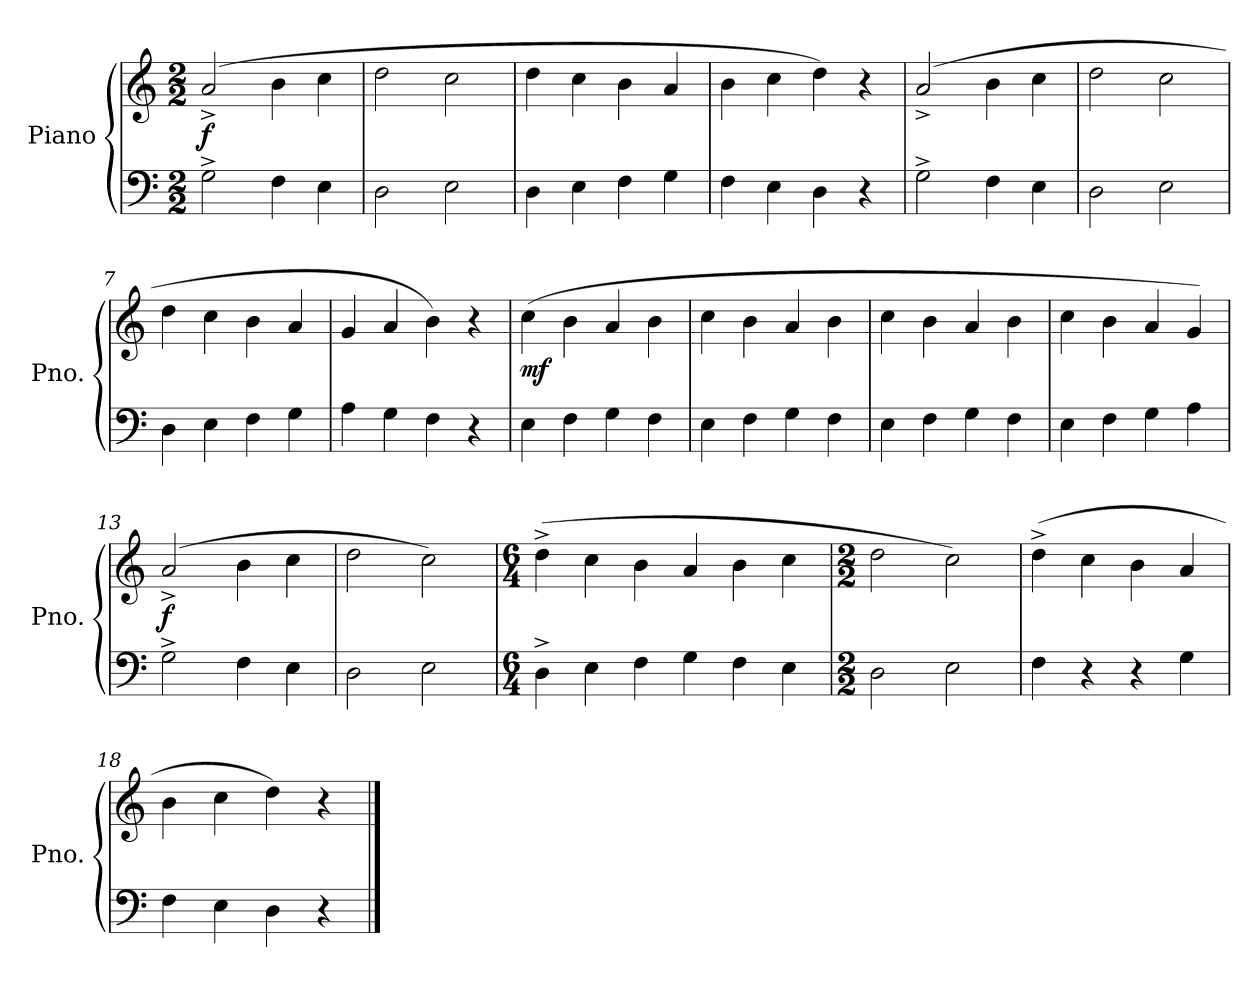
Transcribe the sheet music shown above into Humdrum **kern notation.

**kern	**kern	**dynam
*part1	*part1	*part1
*staff2	*staff1	*staff1/2
*I"Piano	*	*
*I'Pno.	*	*
*clefF4	*clefG2	*
*k[]	*k[]	*
*M2/2	*M2/2	*
*MM200	*MM200	*
=1	=1	=1
!	!	!LO:DY:b
2G^\	(>2a^/	f
4F\	4b\	.
4E\	4cc\	.
=2	=2	=2
2D\	2dd\	.
2E\	2cc\	.
=3	=3	=3
4D\	4dd\	.
4E\	4cc\	.
4F\	4b\	.
4G\	4a/	.
=4	=4	=4
4F\	4b\	.
4E\	4cc\	.
4D\	4dd\)	.
4r	4r	.
=5	=5	=5
2G^\	(>2a^/	.
4F\	4b\	.
4E\	4cc\	.
=6	=6	=6
2D\	2dd\	.
2E\	2cc\	.
=7	=7	=7
4D\	4dd\	.
4E\	4cc\	.
4F\	4b\	.
4G\	4a/	.
=8	=8	=8
4A\	4g/	.
4G\	4a/	.
4F\	4b\)	.
4r	4r	.
=9	=9	=9
!	!	!LO:DY:b
4E\	(>4cc\	mf
4F\	4b\	.
4G\	4a/	.
4F\	4b\	.
=10	=10	=10
4E\	4cc\	.
4F\	4b\	.
4G\	4a/	.
4F\	4b\	.
=11	=11	=11
4E\	4cc\	.
4F\	4b\	.
4G\	4a/	.
4F\	4b\	.
=12	=12	=12
4E\	4cc\	.
4F\	4b\	.
4G\	4a/	.
4A\	4g/)	.
=13	=13	=13
!	!	!LO:DY:b
2G^\	(>2a^/	f
4F\	4b\	.
4E\	4cc\	.
=14	=14	=14
2D\	2dd\	.
2E\	2cc\)	.
=15	=15	=15
*M6/4	*M6/4	*
4D^\	(>4dd^\	.
4E\	4cc\	.
4F\	4b\	.
4G\	4a/	.
4F\	4b\	.
4E\	4cc\	.
=16	=16	=16
*M2/2	*M2/2	*
2D\	2dd\	.
2E\	2cc\)	.
=17	=17	=17
4F\	(>4dd^\	.
4r	4cc\	.
4r	4b\	.
4G\	4a/	.
=18	=18	=18
4F\	4b\	.
4E\	4cc\	.
4D\	4dd\)	.
4r	4r	.
==	==	==
*-	*-	*-
